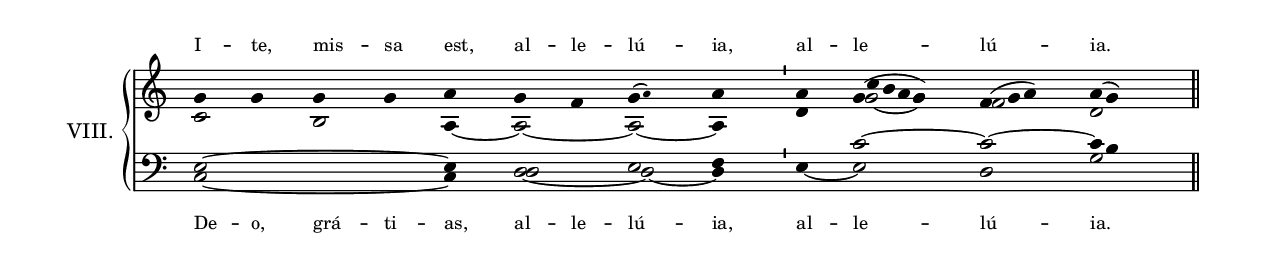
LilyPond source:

\version "2.18"
\include "gregorian.ly"
\include "noh2.ily"

%Page reference: page v.10
%(volume.page)

global = {
 \key g \mixolydian
 \cadenzaOn 
 \override Glissando #'thickness = #2.0
}

chantTextA = \lyricmode {
I -- te, mis -- sa est, al -- le -- lú -- ia, al -- le -- lú -- ia. }
chantTextB = \lyricmode {
De -- o, grá -- ti -- as, al -- le -- lú -- ia, al -- le -- lú -- ia. }

chantMusic = {
\tieDown   g'4 g'4 g'4 g'4 a'4 g'4 f'4 g'4 ( \once \tweak #'font-size #-4 a' ) a'4 \divisioMinima
 a'4 g'4 ( c''4 b'4 a'4 g'4) f'4 ( g'4 a'4) a'4 ( g'4) \finalis

}

altoMusic = {
c'2 b2 a4 ~ a2 ~ a2 ~ a4 \divisioMinima
d'4 g'2*4/2 ~ g'4 f'2*3/2 d'2 \finalis
}

tenorMusic = {
e2*4/2 ~ e4 \shiftRight d2 e2 f4 \divisioMinima
r4 c'2*5/2 ~ c'2*3/2 ~ c'4 b4 \finalis
}

bassMusic = {
c2*4/2 ~ c4 d2 ~ d2 ~ d4 \divisioMinima
e4 ~ e2*5/2 d2*3/2 g2 \finalis
}

voiceLines = {
\voiceLineStyle


}

\score{
  <<
    \new Lyrics
    \new GrandStaff <<
      \set GrandStaff.autoBeaming = ##f
      \set GrandStaff.instrumentName = \markup \center-column {
        "VIII."
      }
      \new Staff = up <<
        \new Voice = "chant" {
          \voiceOne \global \chantMusic
        }
        \new Voice {
          \voiceTwo \global \altoMusic
        }
      >>

      \new Staff = down <<
        \clef bass
        \new Voice {
          \voiceOne \global \tenorMusic
        }
        \new Voice {
          \voiceTwo \global \bassMusic
        }
	\new Voice {
        \voiceThree \global \voiceLines
        }
      >>
    >>
    \context Lyrics {
      \lyricsto chant {
      \chantTextA
    }
    }
    \new Lyrics \lyricsto chant {
      \chantTextB
    }
  >>
  \layout{
  }
  
}
